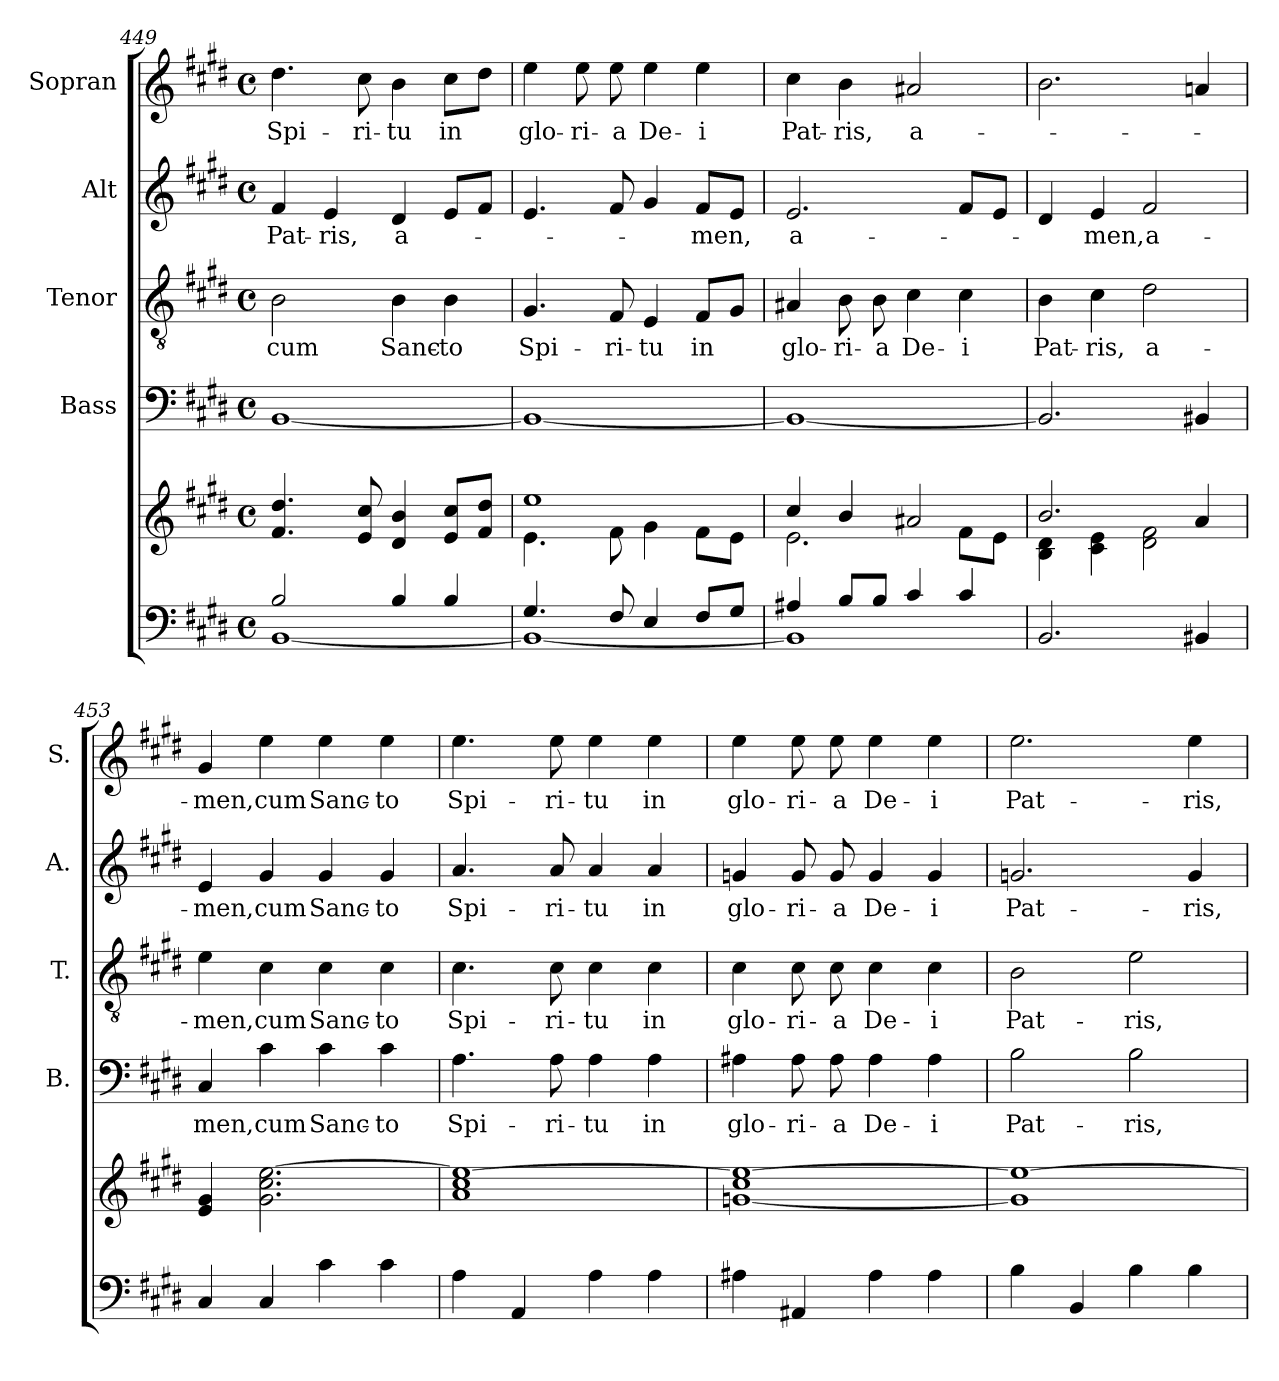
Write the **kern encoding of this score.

**kern	**kern	**kern	**text	**kern	**text	**kern	**text	**kern	**text
*part5	*part5	*part4	*part4	*part3	*part3	*part2	*part2	*part1	*part1
*staff6	*staff5	*staff4	*staff4	*staff3	*staff3	*staff2	*staff2	*staff1	*staff1
*	*	*I"Bass	*	*I"Tenor	*	*I"Alt	*	*I"Sopran	*
*	*	*I'B.	*	*I'T.	*	*I'A.	*	*I'S.	*
*clefF4	*clefG2	*clefF4	*	*clefGv2	*	*clefG2	*	*clefG2	*
*k[f#c#g#d#]	*k[f#c#g#d#]	*k[f#c#g#d#]	*	*k[f#c#g#d#]	*	*k[f#c#g#d#]	*	*k[f#c#g#d#]	*
*E:	*E:	*E:	*	*E:	*	*E:	*	*E:	*
*M4/4	*M4/4	*M4/4	*	*M4/4	*	*M4/4	*	*M4/4	*
*met(c)	*met(c)	*met(c)	*	*met(c)	*	*met(c)	*	*met(c)	*
=449	=449	=449	=449	=449	=449	=449	=449	=449	=449
*^	*	*	*	*	*	*	*	*	*
!	!	!	!	!	!	!LO:LY:b	!	!LO:LY:b	!	!LO:LY:b
2B/	[<1BB	4.f#/ 4.dd#/	[1BB	.	2B\	cum	4f#/	Pat-	4.dd#\	Spi-
!	!	!	!	!	!	!	!	!LO:LY:b	!	!
.	.	.	.	.	.	.	4e/	-ris,	.	.
!	!	!	!	!	!	!	!	!	!	!LO:LY:b
.	.	8e/ 8cc#/	.	.	.	.	.	.	8cc#\	-ri-
!	!	!	!	!	!	!LO:LY:b	!	!LO:LY:b	!	!LO:LY:b
4B/	.	4d#/ 4b/	.	.	4B\	Sanc-	4d#/	a-	4b\	-tu
!	!	!	!	!	!	!LO:LY:b	!	!	!	!LO:LY:b
4B/	.	8e/ 8cc#/L	.	.	4B\	-to	8e/L	.	8cc#\L	in
.	.	8f#/ 8dd#/J	.	.	.	.	8f#/J	.	8dd#\J	.
=450	=450	=450	=450	=450	=450	=450	=450	=450	=450	=450
*	*	*^	*	*	*	*	*	*	*	*
!	!	!	!	!	!	!	!LO:LY:b	!	!	!	!LO:LY:b
4.G#/	1BB_	1ee	4.e\	1BB_	.	4.G#/	Spi-	4.e/	.	4ee\	glo-
!	!	!	!	!	!	!	!	!	!	!	!LO:LY:b
.	.	.	.	.	.	.	.	.	.	8ee\	-ri-
!	!	!	!	!	!	!	!LO:LY:b	!	!	!	!LO:LY:b
8F#/	.	.	8f#\	.	.	8F#/	-ri-	8f#/	.	8ee\	-a
!	!	!	!	!	!	!	!LO:LY:b	!	!	!	!LO:LY:b
4E/	.	.	4g#\	.	.	4E/	-tu	4g#/	.	4ee\	De-
!	!	!	!	!	!	!	!LO:LY:b	!	!LO:LY:b	!	!LO:LY:b
8F#/L	.	.	8f#\L	.	.	8F#/L	in	8f#/L	-men,	4ee\	-i
8G#/J	.	.	8e\J	.	.	8G#/J	.	8e/J	.	.	.
=451	=451	=451	=451	=451	=451	=451	=451	=451	=451	=451	=451
!	!	!	!	!	!	!	!LO:LY:b	!	!LO:LY:b	!	!LO:LY:b
4A#X/	1BB]	4cc#/	2.e\	1BB_	.	4A#X/	glo-	2.e/	a-	4cc#\	Pat-
!	!	!	!	!	!	!	!LO:LY:b	!	!	!	!LO:LY:b
8B/L	.	4b/	.	.	.	8B\	-ri-	.	.	4b\	-ris,
!	!	!	!	!	!	!	!LO:LY:b	!	!	!	!
8B/J	.	.	.	.	.	8B\	-a	.	.	.	.
!	!	!	!	!	!	!	!LO:LY:b	!	!	!	!LO:LY:b
4c#/	.	2a#X/	.	.	.	4c#\	De-	.	.	2a#X/	a-
!	!	!	!	!	!	!	!LO:LY:b	!	!	!	!
4c#/	.	.	8f#\L	.	.	4c#\	-i	8f#/L	.	.	.
.	.	.	8e\J	.	.	.	.	8e/J	.	.	.
*v	*v	*	*	*	*	*	*	*	*	*	*
=452	=452	=452	=452	=452	=452	=452	=452	=452	=452	=452
!	!	!	!	!	!	!LO:LY:b	!	!	!	!
2.BB/	2.b/	4B\ 4d#\	2.BB/]	.	4B\	Pat-	4d#/	.	2.b\	.
!	!	!	!	!	!	!LO:LY:b	!	!LO:LY:b	!	!
.	.	4c#\ 4e\	.	.	4c#\	-ris,	4e/	-men,	.	.
!	!	!	!	!	!	!LO:LY:b	!	!LO:LY:b	!	!
.	.	2d#\ 2f#\	.	.	2d#\	a-	2f#/	a-	.	.
4BB#X/	4a/	.	4BB#X/	.	.	.	.	.	4an/	.
*	*v	*v	*	*	*	*	*	*	*	*
=453	=453	=453	=453	=453	=453	=453	=453	=453	=453
!	!	!	!LO:LY:b	!	!LO:LY:b	!	!LO:LY:b	!	!LO:LY:b
4C#/	4e/ 4g#/	4C#/	-men,	4e\	-men,	4e/	-men,	4g#/	-men,
!	!	!	!LO:LY:b	!	!LO:LY:b	!	!LO:LY:b	!	!LO:LY:b
4C#/	2.g#\ 2.cc#\ [2.ee\	4c#\	cum	4c#\	cum	4g#/	cum	4ee\	cum
!	!	!	!LO:LY:b	!	!LO:LY:b	!	!LO:LY:b	!	!LO:LY:b
4c#\	.	4c#\	Sanc-	4c#\	Sanc-	4g#/	Sanc-	4ee\	Sanc-
!	!	!	!LO:LY:b	!	!LO:LY:b	!	!LO:LY:b	!	!LO:LY:b
4c#\	.	4c#\	-to	4c#\	-to	4g#/	-to	4ee\	-to
!!LO:PB:g=z
=454	=454	=454	=454	=454	=454	=454	=454	=454	=454
*	*^	*	*	*	*	*	*	*	*
!	!	!	!	!LO:LY:b	!	!LO:LY:b	!	!LO:LY:b	!	!LO:LY:b
4A\	1cc# 1ee_	1a	4.A\	Spi-	4.c#\	Spi-	4.a/	Spi-	4.ee\	Spi-
4AA/	.	.	.	.	.	.	.	.	.	.
!	!	!	!	!LO:LY:b	!	!LO:LY:b	!	!LO:LY:b	!	!LO:LY:b
.	.	.	8A\	-ri-	8c#\	-ri-	8a/	-ri-	8ee\	-ri-
!	!	!	!	!LO:LY:b	!	!LO:LY:b	!	!LO:LY:b	!	!LO:LY:b
4A\	.	.	4A\	-tu	4c#\	-tu	4a/	-tu	4ee\	-tu
!	!	!	!	!LO:LY:b	!	!LO:LY:b	!	!LO:LY:b	!	!LO:LY:b
4A\	.	.	4A\	in	4c#\	in	4a/	in	4ee\	in
=455	=455	=455	=455	=455	=455	=455	=455	=455	=455	=455
!	!	!	!	!LO:LY:b	!	!LO:LY:b	!	!LO:LY:b	!	!LO:LY:b
4A#X\	1cc# 1ee_	[<1gn	4A#X\	glo-	4c#\	glo-	4gn/	glo-	4ee\	glo-
!	!	!	!	!LO:LY:b	!	!LO:LY:b	!	!LO:LY:b	!	!LO:LY:b
4AA#X/	.	.	8A#\	-ri-	8c#\	-ri-	8g/	-ri-	8ee\	-ri-
!	!	!	!	!LO:LY:b	!	!LO:LY:b	!	!LO:LY:b	!	!LO:LY:b
.	.	.	8A#\	-a	8c#\	-a	8g/	-a	8ee\	-a
!	!	!	!	!LO:LY:b	!	!LO:LY:b	!	!LO:LY:b	!	!LO:LY:b
4A#\	.	.	4A#\	De-	4c#\	De-	4g/	De-	4ee\	De-
!	!	!	!	!LO:LY:b	!	!LO:LY:b	!	!LO:LY:b	!	!LO:LY:b
4A#\	.	.	4A#\	-i	4c#\	-i	4g/	-i	4ee\	-i
=456	=456	=456	=456	=456	=456	=456	=456	=456	=456	=456
!	!	!	!	!LO:LY:b	!	!LO:LY:b	!	!LO:LY:b	!	!LO:LY:b
4B\	1ee_	1g]	2B\	Pat-	2B\	Pat-	2.gn/	Pat-	2.ee\	Pat-
4BB/	.	.	.	.	.	.	.	.	.	.
!	!	!	!	!LO:LY:b	!	!LO:LY:b	!	!	!	!
4B\	.	.	2B\	-ris,	2e\	-ris,	.	.	.	.
!	!	!	!	!	!	!	!	!LO:LY:b	!	!LO:LY:b
4B\	.	.	.	.	.	.	4g/	-ris,	4ee\	-ris,
*	*v	*v	*	*	*	*	*	*	*	*
=	=	=	=	=	=	=	=	=	=
*-	*-	*-	*-	*-	*-	*-	*-	*-	*-
